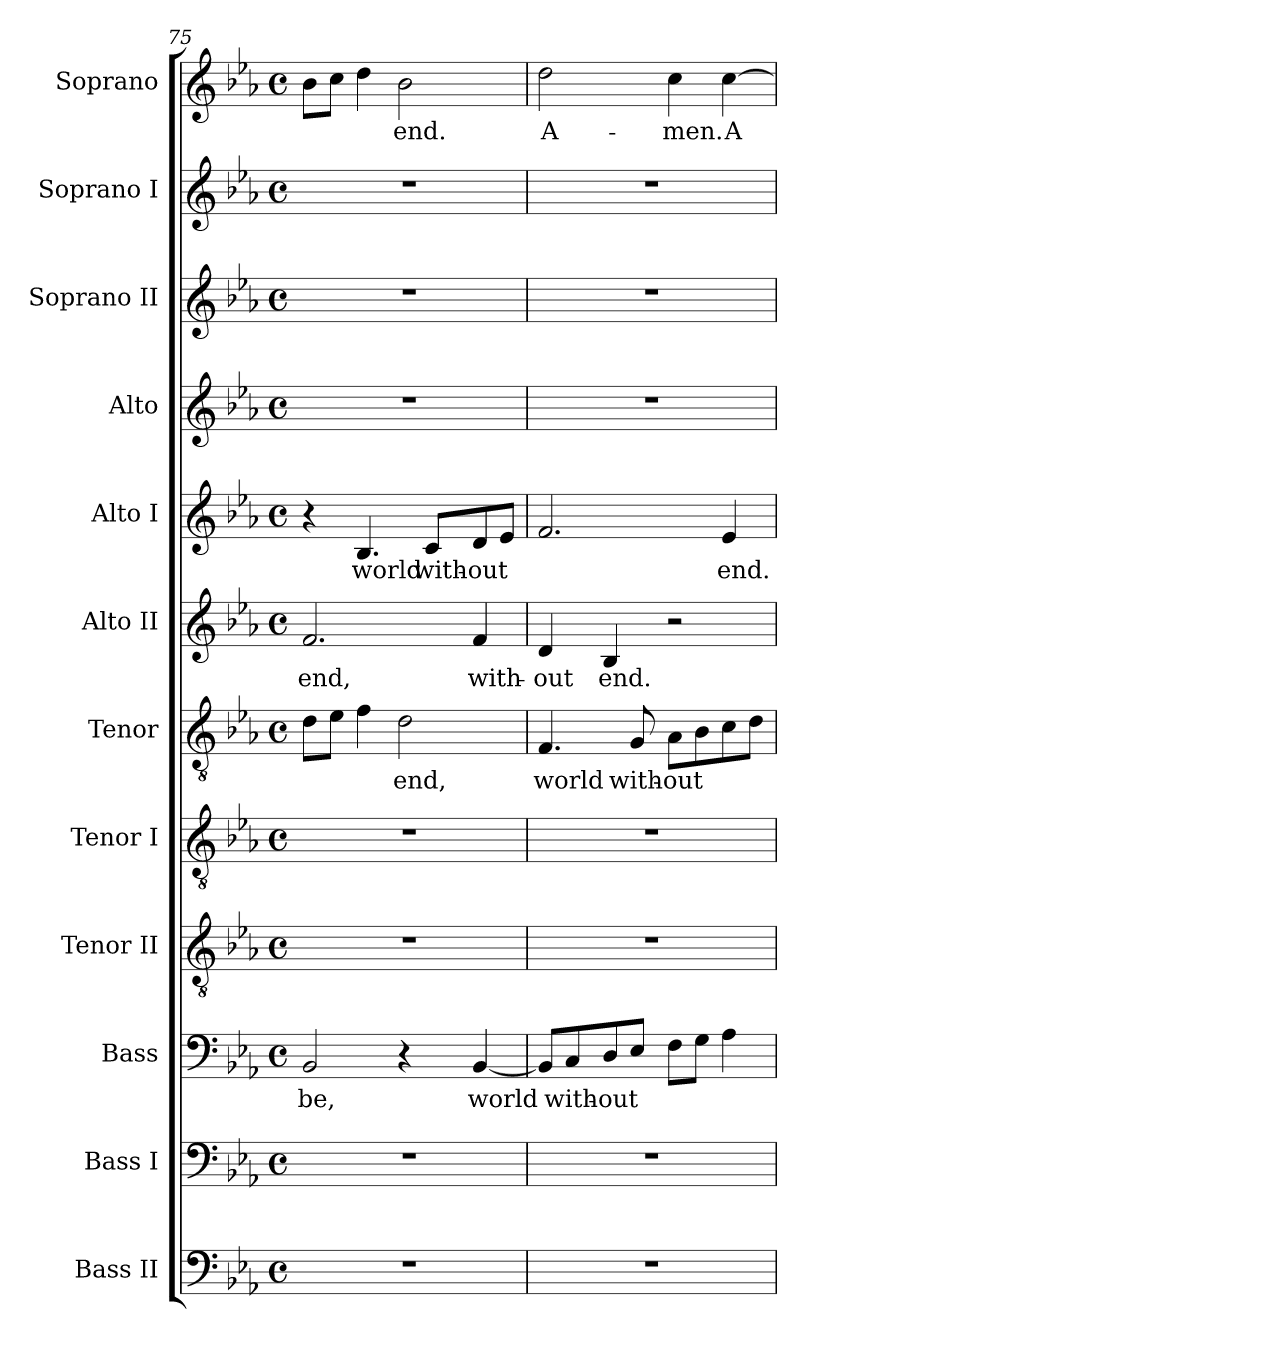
**kern	**kern	**kern	**text	**kern	**kern	**kern	**text	**kern	**text	**kern	**text	**kern	**kern	**kern	**kern	**text
*part12	*part11	*part10	*part10	*part9	*part8	*part7	*part7	*part6	*part6	*part5	*part5	*part4	*part3	*part2	*part1	*part1
*staff12	*staff11	*staff10	*staff10	*staff9	*staff8	*staff7	*staff7	*staff6	*staff6	*staff5	*staff5	*staff4	*staff3	*staff2	*staff1	*staff1
*I"Bass II	*I"Bass I	*I"Bass	*	*I"Tenor II	*I"Tenor I	*I"Tenor	*	*I"Alto II	*	*I"Alto I	*	*I"Alto	*I"Soprano II	*I"Soprano I	*I"Soprano	*
*I'BII	*I'BI	*I'B	*	*I'TII	*I'TI	*I'T	*	*I'AII	*	*I'AI	*	*I'A	*I'SII	*I'SI	*I'S	*
*clefF4	*clefF4	*clefF4	*	*clefGv2	*clefGv2	*clefGv2	*	*clefG2	*	*clefG2	*	*clefG2	*clefG2	*clefG2	*clefG2	*
*ITrd7c12	*	*ITrd7c12	*	*ITrd7c12	*ITrd7c12	*ITrd7c12	*	*	*	*	*	*	*	*	*	*
*k[b-e-a-]	*k[b-e-a-]	*k[b-e-a-]	*	*k[b-e-a-]	*k[b-e-a-]	*k[b-e-a-]	*	*k[b-e-a-]	*	*k[b-e-a-]	*	*k[b-e-a-]	*k[b-e-a-]	*k[b-e-a-]	*k[b-e-a-]	*
*E-:	*E-:	*E-:	*	*E-:	*E-:	*E-:	*	*E-:	*	*E-:	*	*E-:	*E-:	*E-:	*E-:	*
*M4/4	*M4/4	*M4/4	*	*M4/4	*M4/4	*M4/4	*	*M4/4	*	*M4/4	*	*M4/4	*M4/4	*M4/4	*M4/4	*
*met(c)	*met(c)	*met(c)	*	*met(c)	*met(c)	*met(c)	*	*met(c)	*	*met(c)	*	*met(c)	*met(c)	*met(c)	*met(c)	*
=75	=75	=75	=75	=75	=75	=75	=75	=75	=75	=75	=75	=75	=75	=75	=75	=75
!	!	!	!LO:LY:b:color=#000000	!	!	!	!	!	!	!	!	!	!	!	!	!
!	!	!	!	!	!	!	!	!	!LO:LY:b:color=#000000	!	!	!	!	!	!	!
1r	1r	2BBB-i/	be,	1r	1r	8Di\L	.	2.fi/	end,	4r	.	1r	1r	1r	8b-i\L	.
.	.	.	.	.	.	8E-i\J	.	.	.	.	.	.	.	.	8cci\J	.
!	!	!	!	!	!	!	!	!	!	!	!LO:LY:b:color=#000000	!	!	!	!	!
.	.	.	.	.	.	4Fi\	.	.	.	4.B-i/	world	.	.	.	4ddi\	.
!	!	!	!	!	!	!	!LO:LY:b:color=#000000	!	!	!	!	!	!	!	!	!
!	!	!	!	!	!	!	!	!	!	!	!	!	!	!	!	!LO:LY:b:color=#000000
.	.	4r	.	.	.	2Di\	end,	.	.	.	.	.	.	.	2b-i\	end.
!	!	!	!	!	!	!	!	!	!	!	!LO:LY:b:color=#000000	!	!	!	!	!
.	.	.	.	.	.	.	.	.	.	8ci/L	with-	.	.	.	.	.
!	!	!	!LO:LY:b:color=#000000	!	!	!	!	!	!	!	!	!	!	!	!	!
!	!	!	!	!	!	!	!	!	!LO:LY:b:color=#000000	!	!	!	!	!	!	!
!	!	!	!	!	!	!	!	!	!	!	!LO:LY:b:color=#000000	!	!	!	!	!
.	.	[<4BBB-i/	world	.	.	.	.	4fi/	with-	8di/	-out	.	.	.	.	.
.	.	.	.	.	.	.	.	.	.	8e-i/J	.	.	.	.	.	.
!!LO:PB:g=z
=76	=76	=76	=76	=76	=76	=76	=76	=76	=76	=76	=76	=76	=76	=76	=76	=76
!	!	!	!	!	!	!	!LO:LY:b:color=#000000	!	!	!	!	!	!	!	!	!
!	!	!	!	!	!	!	!	!	!LO:LY:b:color=#000000	!	!	!	!	!	!	!
!	!	!	!	!	!	!	!	!	!	!	!	!	!	!	!	!LO:LY:b:color=#000000
1r	1r	8BBB-i/L]	.	1r	1r	4.FFi/	world	4di/	-out	2.fi/	.	1r	1r	1r	2ddi\	A-
!	!	!	!LO:LY:b:color=#000000	!	!	!	!	!	!	!	!	!	!	!	!	!
.	.	8CCi/	with-	.	.	.	.	.	.	.	.	.	.	.	.	.
!	!	!	!LO:LY:b:color=#000000	!	!	!	!	!	!	!	!	!	!	!	!	!
!	!	!	!	!	!	!	!	!	!LO:LY:b:color=#000000	!	!	!	!	!	!	!
.	.	8DDi/	-out	.	.	.	.	4B-i/	end.	.	.	.	.	.	.	.
!	!	!	!	!	!	!	!LO:LY:b:color=#000000	!	!	!	!	!	!	!	!	!
.	.	8EE-i/J	.	.	.	8GGi/	with-	.	.	.	.	.	.	.	.	.
!	!	!	!	!	!	!	!LO:LY:b:color=#000000	!	!	!	!	!	!	!	!	!
!	!	!	!	!	!	!	!	!	!	!	!	!	!	!	!	!LO:LY:b:color=#000000
.	.	8FFi\L	.	.	.	8AA-i\L	-out	2r	.	.	.	.	.	.	4cci\	-men.
.	.	8GGi\J	.	.	.	8BB-i\	.	.	.	.	.	.	.	.	.	.
!	!	!	!	!	!	!	!	!	!	!	!LO:LY:b:color=#000000	!	!	!	!	!
!	!	!	!	!	!	!	!	!	!	!	!	!	!	!	!	!LO:LY:b:color=#000000
.	.	4AA-i\	.	.	.	8Ci\	.	.	.	4e-i/	end.	.	.	.	[>4cci\	A-
.	.	.	.	.	.	8Di\J	.	.	.	.	.	.	.	.	.	.
=	=	=	=	=	=	=	=	=	=	=	=	=	=	=	=	=
*-	*-	*-	*-	*-	*-	*-	*-	*-	*-	*-	*-	*-	*-	*-	*-	*-
